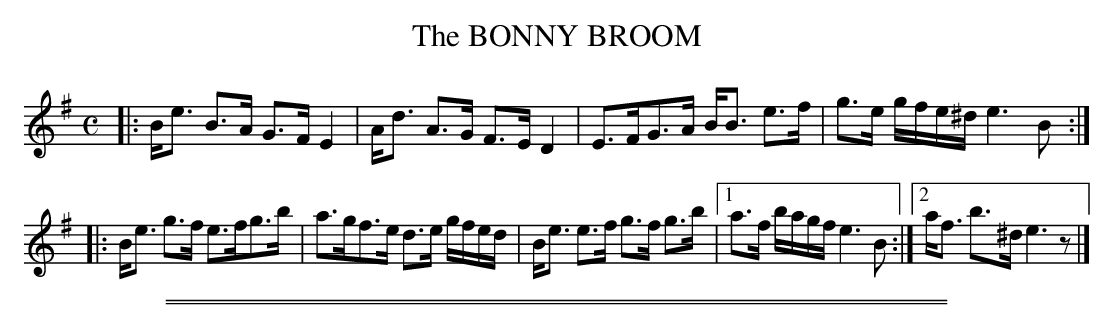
X:1
T: The BONNY BROOM
M: C
L: 1/16
K: Em
|:\
Be3 B3A G3F E4 | Ad3 A3G F3E D4 |\
E3FG3A BB3 e3f | g3e gfe^d e6 B2 :|
|:\
Be3 g3f e3fg3b | a3gf3e d3e gfed |\
Be3 e3f g3f g3b |[1 a3f bagf e6 B2 :|[2 af3 b3^d e6 z2 |]
